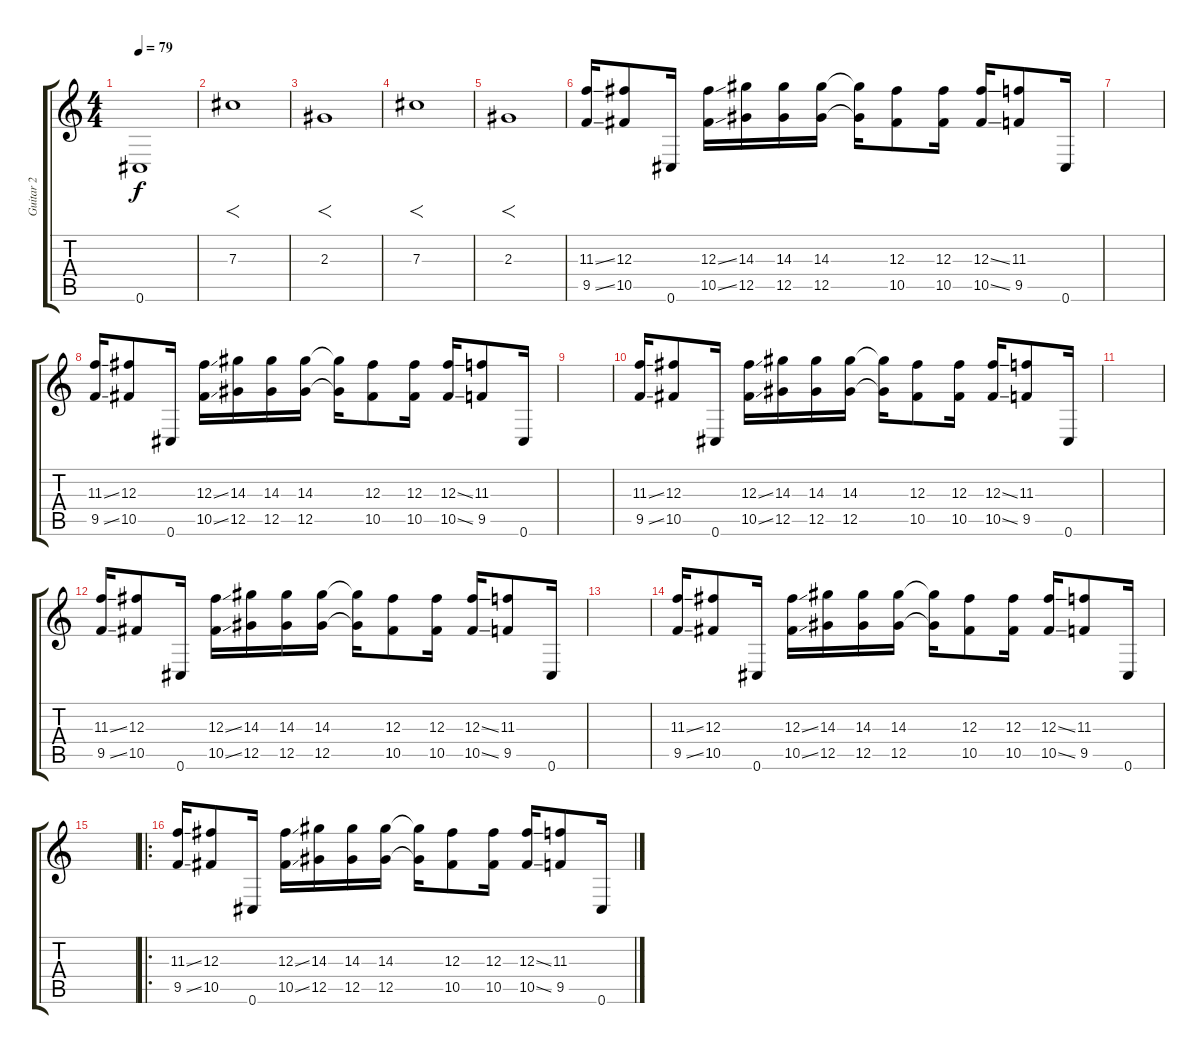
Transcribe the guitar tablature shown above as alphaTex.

\track ("Guitar 2" "Guitar 2") {instrument distortionguitar}
\staff {score tabs}
\tuning (Eb4 Bb3 Gb3 Db3 Ab2 Db2) {hide}
\ts (4 4)
\tempo 79
\clef g2
\ks c
0.6.1{dy f} |
7.3.1{f} |
2.3.1{f} |
7.3.1{f} |
2.3.1{f} |
(11.3{ss} 9.5{ss}).16 (12.3 10.5).8 0.6.16 (12.3{ss} 10.5{ss}).16 (14.3 12.5).16 (14.3 12.5).16 (14.3 12.5).16 (14.3{t} 12.5{t}).16 (12.3 10.5).8 (12.3 10.5).16 (12.3{ss} 10.5{ss}).16 (11.3 9.5).8 0.6.16 |
|
(11.3{ss} 9.5{ss}).16 (12.3 10.5).8 0.6.16 (12.3{ss} 10.5{ss}).16 (14.3 12.5).16 (14.3 12.5).16 (14.3 12.5).16 (14.3{t} 12.5{t}).16 (12.3 10.5).8 (12.3 10.5).16 (12.3{ss} 10.5{ss}).16 (11.3 9.5).8 0.6.16 |
|
(11.3{ss} 9.5{ss}).16 (12.3 10.5).8 0.6.16 (12.3{ss} 10.5{ss}).16 (14.3 12.5).16 (14.3 12.5).16 (14.3 12.5).16 (14.3{t} 12.5{t}).16 (12.3 10.5).8 (12.3 10.5).16 (12.3{ss} 10.5{ss}).16 (11.3 9.5).8 0.6.16 |
|
(11.3{ss} 9.5{ss}).16 (12.3 10.5).8 0.6.16 (12.3{ss} 10.5{ss}).16 (14.3 12.5).16 (14.3 12.5).16 (14.3 12.5).16 (14.3{t} 12.5{t}).16 (12.3 10.5).8 (12.3 10.5).16 (12.3{ss} 10.5{ss}).16 (11.3 9.5).8 0.6.16 |
|
(11.3{ss} 9.5{ss}).16 (12.3 10.5).8 0.6.16 (12.3{ss} 10.5{ss}).16 (14.3 12.5).16 (14.3 12.5).16 (14.3 12.5).16 (14.3{t} 12.5{t}).16 (12.3 10.5).8 (12.3 10.5).16 (12.3{ss} 10.5{ss}).16 (11.3 9.5).8 0.6.16 |
|
\ro
(11.3{ss} 9.5{ss}).16 (12.3 10.5).8 0.6.16 (12.3{ss} 10.5{ss}).16 (14.3 12.5).16 (14.3 12.5).16 (14.3 12.5).16 (14.3{t} 12.5{t}).16 (12.3 10.5).8 (12.3 10.5).16 (12.3{ss} 10.5{ss}).16 (11.3 9.5).8 0.6.16
